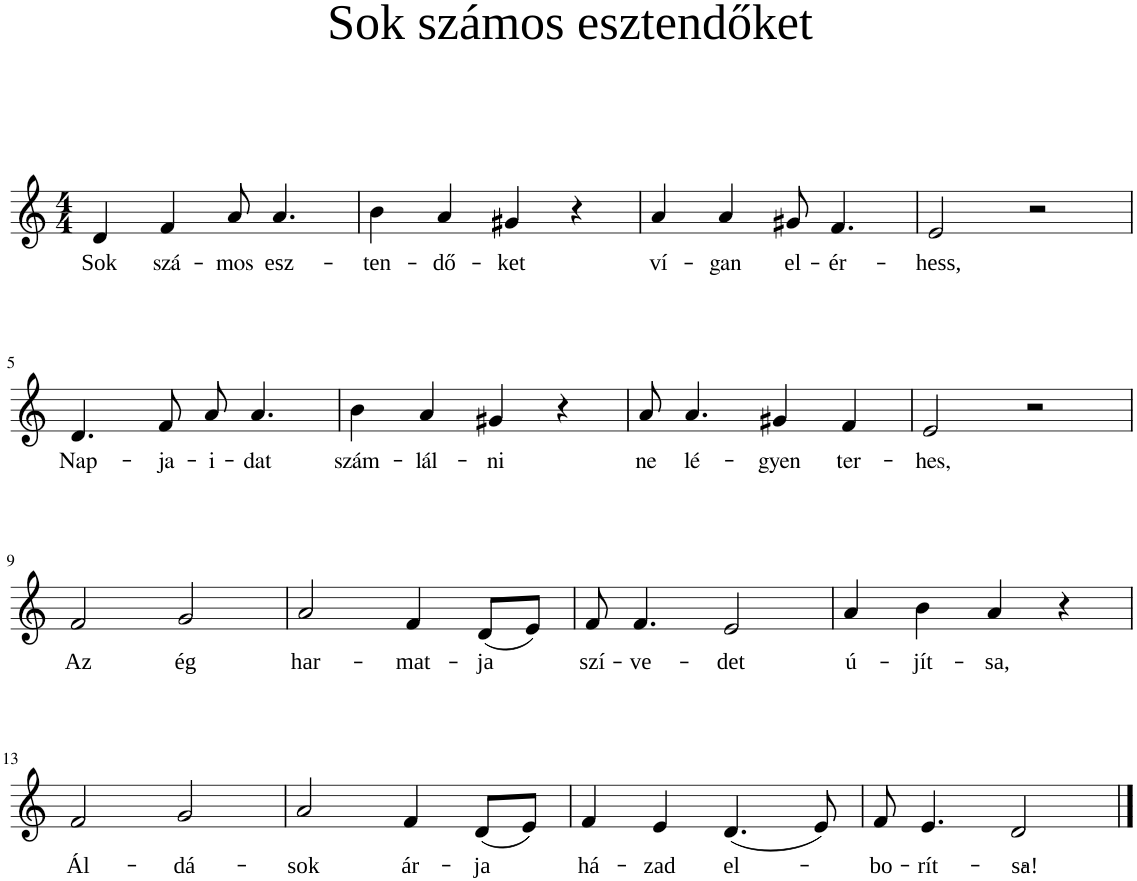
**kern	**text
*part1	*part1
*staff1	*staff1
*I"Piano	*
*I'Pno	*
*clefG2	*
*k[]	*
*M4/4	*
=1	=1
!	!LO:LY:b
4d/	Sok
!	!LO:LY:b
4f/	szá-
!	!LO:LY:b
8a/	-mos
!	!LO:LY:b
4.a/	esz-
=2	=2
!	!LO:LY:b
4b\	-ten-
!	!LO:LY:b
4a/	-dő-
!	!LO:LY:b
4g#X/	-ket
4r	.
=3	=3
!	!LO:LY:b
4a/	ví-
!	!LO:LY:b
4a/	-gan
!	!LO:LY:b
8g#X/	el-
!	!LO:LY:b
4.f/	-ér-
=4	=4
!	!LO:LY:b
2e/	-hess,
2r	.
!!LO:LB:g=z
=5	=5
!	!LO:LY:b
4.d/	Nap-
!	!LO:LY:b
8f/	-ja-
!	!LO:LY:b
8a/	-i-
!	!LO:LY:b
4.a/	-dat
=6	=6
!	!LO:LY:b
4b\	szám-
!	!LO:LY:b
4a/	-lál-
!	!LO:LY:b
4g#X/	-ni
4r	.
=7	=7
!	!LO:LY:b
8a/	ne
!	!LO:LY:b
4.a/	lé-
!	!LO:LY:b
4g#X/	-gyen
!	!LO:LY:b
4f/	ter-
=8	=8
!	!LO:LY:b
2e/	-hes,
2r	.
!!LO:LB:g=z
=9	=9
!	!LO:LY:b
2f/	Az
!	!LO:LY:b
2g/	ég
=10	=10
!	!LO:LY:b
2a/	har-
!	!LO:LY:b
4f/	-mat-
!	!LO:LY:b
(8d/L	-ja
8e/J)	.
=11	=11
!	!LO:LY:b
8f/	szí-
!	!LO:LY:b
4.f/	-ve-
!	!LO:LY:b
2e/	-det
=12	=12
!	!LO:LY:b
4a/	ú-
!	!LO:LY:b
4b\	-jít-
!	!LO:LY:b
4a/	-sa,
4r	.
!!LO:LB:g=z
=13	=13
!	!LO:LY:b
2f/	Ál-
!	!LO:LY:b
2g/	-dá-
=14	=14
!	!LO:LY:b
2a/	-sok
!	!LO:LY:b
4f/	ár-
!	!LO:LY:b
(8d/L	-ja
8e/J)	.
=15	=15
!	!LO:LY:b
4f/	há-
!	!LO:LY:b
4e/	-zad
!	!LO:LY:b
(4.d/	-el-
8e/)	.
=16	=16
!	!LO:LY:b
8f/	-bo-
!	!LO:LY:b
4.e/	-rít-
!	!LO:LY:b
2d/	-sa!-
==	==
*-	*-
